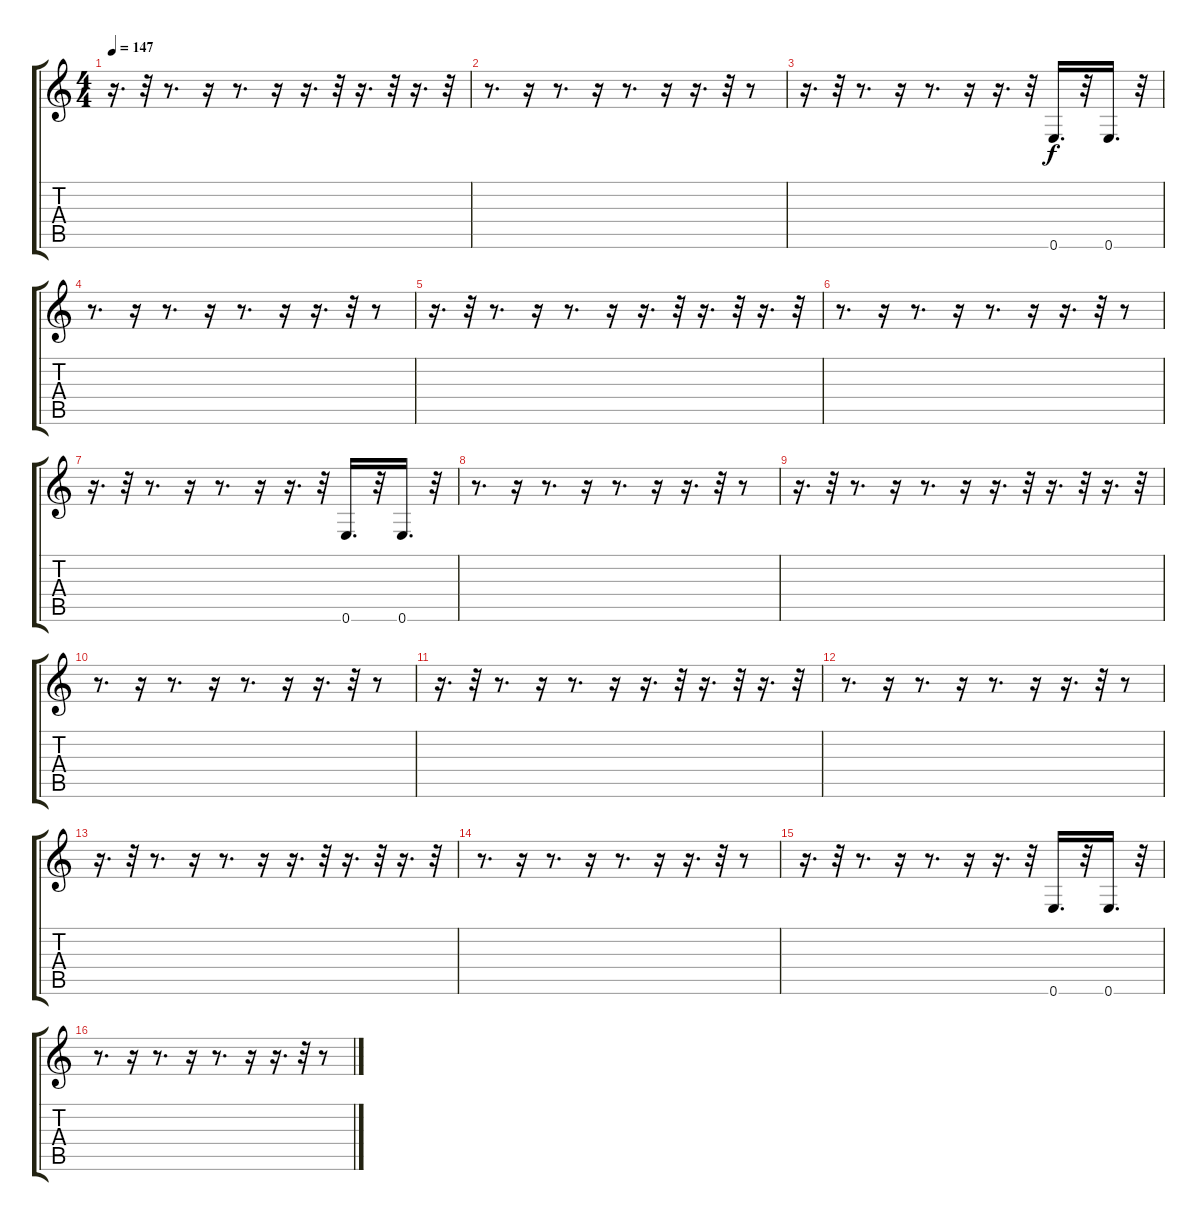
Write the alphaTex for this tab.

\track "" {instrument electricbassfinger}
\staff {score tabs}
\tuning (E4 B3 G3 D3 A2 E2) {hide}
\ts (4 4)
\tempo 147
\clef g2
\ks c
r.16{d dy f} r.32 r.8{d} r.16 r.8{d} r.16 r.16{d} r.32 r.16{d} r.32 r.16{d} r.32 |
r.8{d} r.16 r.8{d} r.16 r.8{d} r.16 r.16{d} r.32 r.8 |
r.16{d} r.32 r.8{d} r.16 r.8{d} r.16 r.16{d} r.32 0.6.16{d} r.32 0.6.16{d} r.32 |
r.8{d} r.16 r.8{d} r.16 r.8{d} r.16 r.16{d} r.32 r.8 |
r.16{d} r.32 r.8{d} r.16 r.8{d} r.16 r.16{d} r.32 r.16{d} r.32 r.16{d} r.32 |
r.8{d} r.16 r.8{d} r.16 r.8{d} r.16 r.16{d} r.32 r.8 |
r.16{d} r.32 r.8{d} r.16 r.8{d} r.16 r.16{d} r.32 0.6.16{d} r.32 0.6.16{d} r.32 |
r.8{d} r.16 r.8{d} r.16 r.8{d} r.16 r.16{d} r.32 r.8 |
r.16{d} r.32 r.8{d} r.16 r.8{d} r.16 r.16{d} r.32 r.16{d} r.32 r.16{d} r.32 |
r.8{d} r.16 r.8{d} r.16 r.8{d} r.16 r.16{d} r.32 r.8 |
r.16{d} r.32 r.8{d} r.16 r.8{d} r.16 r.16{d} r.32 r.16{d} r.32 r.16{d} r.32 |
r.8{d} r.16 r.8{d} r.16 r.8{d} r.16 r.16{d} r.32 r.8 |
r.16{d} r.32 r.8{d} r.16 r.8{d} r.16 r.16{d} r.32 r.16{d} r.32 r.16{d} r.32 |
r.8{d} r.16 r.8{d} r.16 r.8{d} r.16 r.16{d} r.32 r.8 |
r.16{d} r.32 r.8{d} r.16 r.8{d} r.16 r.16{d} r.32 0.6.16{d} r.32 0.6.16{d} r.32 |
r.8{d} r.16 r.8{d} r.16 r.8{d} r.16 r.16{d} r.32 r.8
